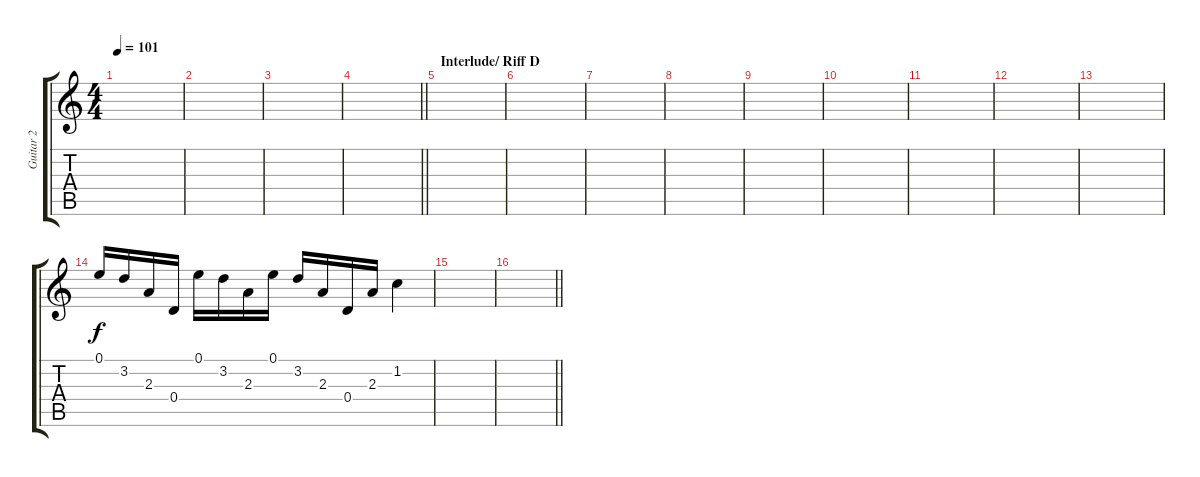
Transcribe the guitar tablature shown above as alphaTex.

\track ("Guitar 2" "Guitar 2") {instrument distortionguitar}
\staff {score tabs}
\tuning (E4 B3 G3 D3 A2 D2) {hide}
\ts (4 4)
\tempo 101
\clef g2
\ks c
|
|
|
\barLineRight lightlight
|
\section ("" "Interlude/ Riff D")
|
|
|
|
|
|
|
|
|
0.1.16 3.2.16 2.3.16 0.4.16 0.1.16 3.2.16 2.3.16 0.1.16 3.2.16 2.3.16 0.4.16 2.3.16 1.2.4 |
|
\barLineRight lightlight
